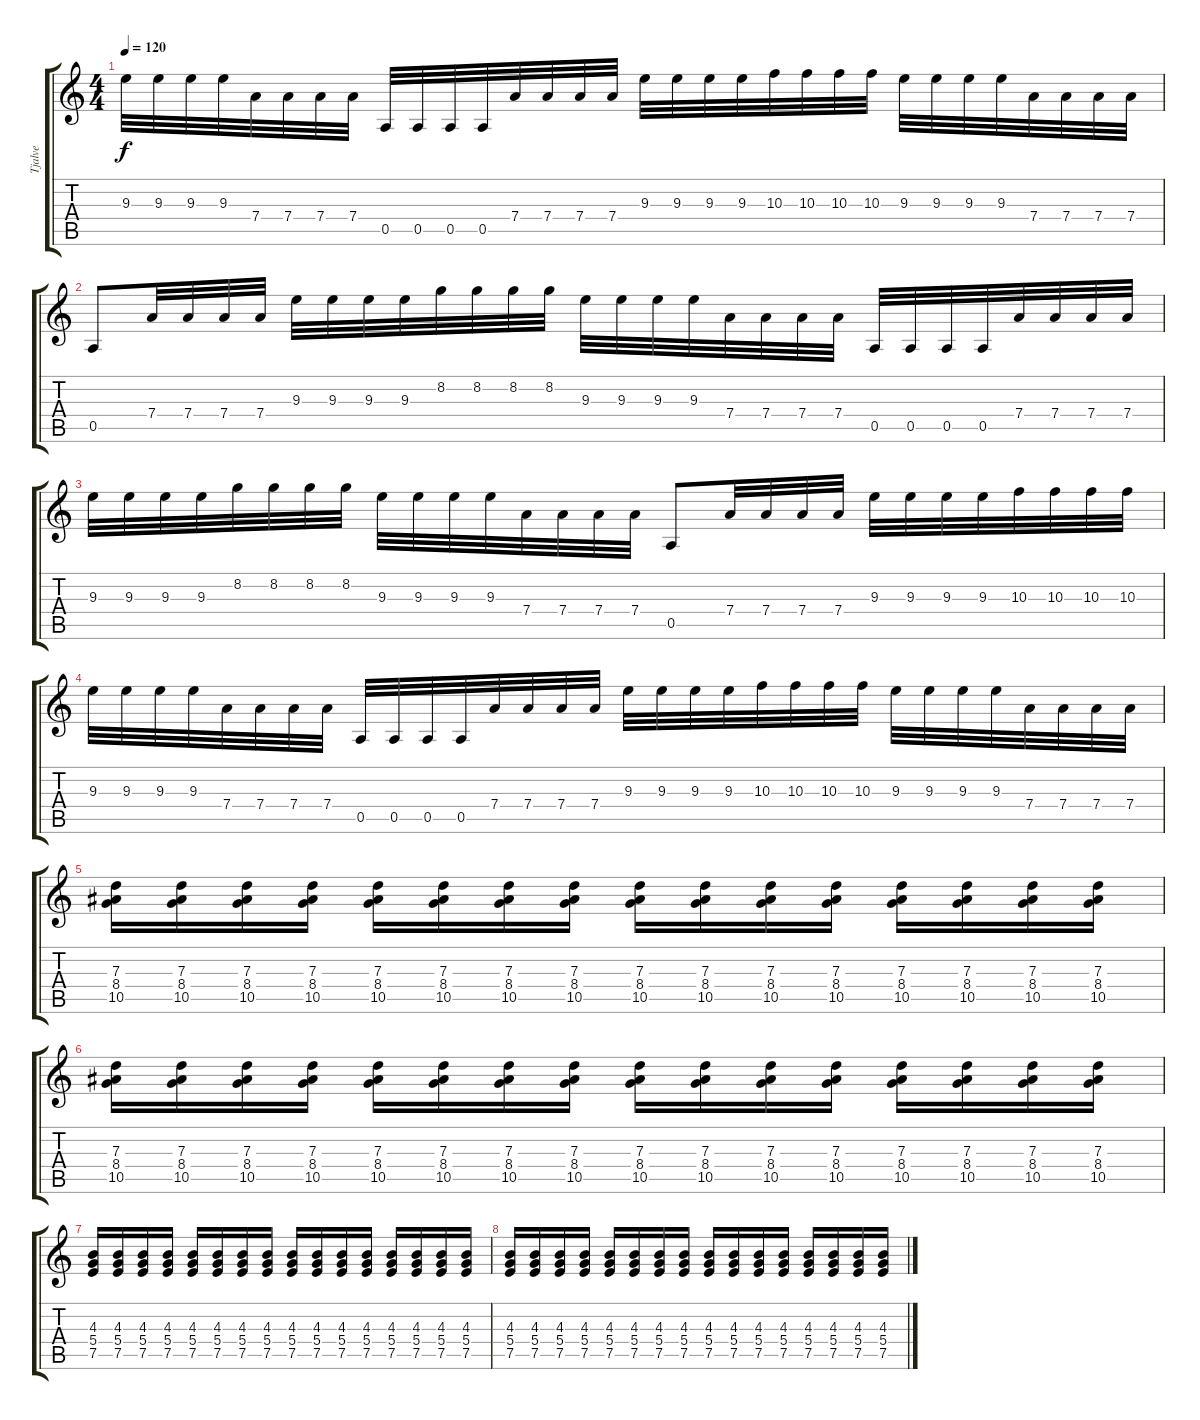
\track ("Tjalve" "Tjalve") {instrument distortionguitar}
\staff {score tabs}
\tuning (E4 B3 G3 D3 A2 E2) {hide}
\ts (4 4)
\tempo 120
\clef g2
\ks c
9.3.32{dy f} 9.3.32 9.3.32 9.3.32 7.4.32 7.4.32 7.4.32 7.4.32 0.5.32 0.5.32 0.5.32 0.5.32 7.4.32 7.4.32 7.4.32 7.4.32 9.3.32 9.3.32 9.3.32 9.3.32 10.3.32 10.3.32 10.3.32 10.3.32 9.3.32 9.3.32 9.3.32 9.3.32 7.4.32 7.4.32 7.4.32 7.4.32 |
0.5.8 7.4.32 7.4.32 7.4.32 7.4.32 9.3.32 9.3.32 9.3.32 9.3.32 8.2.32 8.2.32 8.2.32 8.2.32 9.3.32 9.3.32 9.3.32 9.3.32 7.4.32 7.4.32 7.4.32 7.4.32 0.5.32 0.5.32 0.5.32 0.5.32 7.4.32 7.4.32 7.4.32 7.4.32 |
9.3.32 9.3.32 9.3.32 9.3.32 8.2.32 8.2.32 8.2.32 8.2.32 9.3.32 9.3.32 9.3.32 9.3.32 7.4.32 7.4.32 7.4.32 7.4.32 0.5.8 7.4.32 7.4.32 7.4.32 7.4.32 9.3.32 9.3.32 9.3.32 9.3.32 10.3.32 10.3.32 10.3.32 10.3.32 |
9.3.32 9.3.32 9.3.32 9.3.32 7.4.32 7.4.32 7.4.32 7.4.32 0.5.32 0.5.32 0.5.32 0.5.32 7.4.32 7.4.32 7.4.32 7.4.32 9.3.32 9.3.32 9.3.32 9.3.32 10.3.32 10.3.32 10.3.32 10.3.32 9.3.32 9.3.32 9.3.32 9.3.32 7.4.32 7.4.32 7.4.32 7.4.32 |
(7.3 8.4 10.5).16 (7.3 8.4 10.5).16 (7.3 8.4 10.5).16 (7.3 8.4 10.5).16 (7.3 8.4 10.5).16 (7.3 8.4 10.5).16 (7.3 8.4 10.5).16 (7.3 8.4 10.5).16 (7.3 8.4 10.5).16 (7.3 8.4 10.5).16 (7.3 8.4 10.5).16 (7.3 8.4 10.5).16 (7.3 8.4 10.5).16 (7.3 8.4 10.5).16 (7.3 8.4 10.5).16 (7.3 8.4 10.5).16 |
(7.3 8.4 10.5).16 (7.3 8.4 10.5).16 (7.3 8.4 10.5).16 (7.3 8.4 10.5).16 (7.3 8.4 10.5).16 (7.3 8.4 10.5).16 (7.3 8.4 10.5).16 (7.3 8.4 10.5).16 (7.3 8.4 10.5).16 (7.3 8.4 10.5).16 (7.3 8.4 10.5).16 (7.3 8.4 10.5).16 (7.3 8.4 10.5).16 (7.3 8.4 10.5).16 (7.3 8.4 10.5).16 (7.3 8.4 10.5).16 |
(4.3 5.4 7.5).16 (4.3 5.4 7.5).16 (4.3 5.4 7.5).16 (4.3 5.4 7.5).16 (4.3 5.4 7.5).16 (4.3 5.4 7.5).16 (4.3 5.4 7.5).16 (4.3 5.4 7.5).16 (4.3 5.4 7.5).16 (4.3 5.4 7.5).16 (4.3 5.4 7.5).16 (4.3 5.4 7.5).16 (4.3 5.4 7.5).16 (4.3 5.4 7.5).16 (4.3 5.4 7.5).16 (4.3 5.4 7.5).16 |
(4.3 5.4 7.5).16 (4.3 5.4 7.5).16 (4.3 5.4 7.5).16 (4.3 5.4 7.5).16 (4.3 5.4 7.5).16 (4.3 5.4 7.5).16 (4.3 5.4 7.5).16 (4.3 5.4 7.5).16 (4.3 5.4 7.5).16 (4.3 5.4 7.5).16 (4.3 5.4 7.5).16 (4.3 5.4 7.5).16 (4.3 5.4 7.5).16 (4.3 5.4 7.5).16 (4.3 5.4 7.5).16 (4.3 5.4 7.5).16
